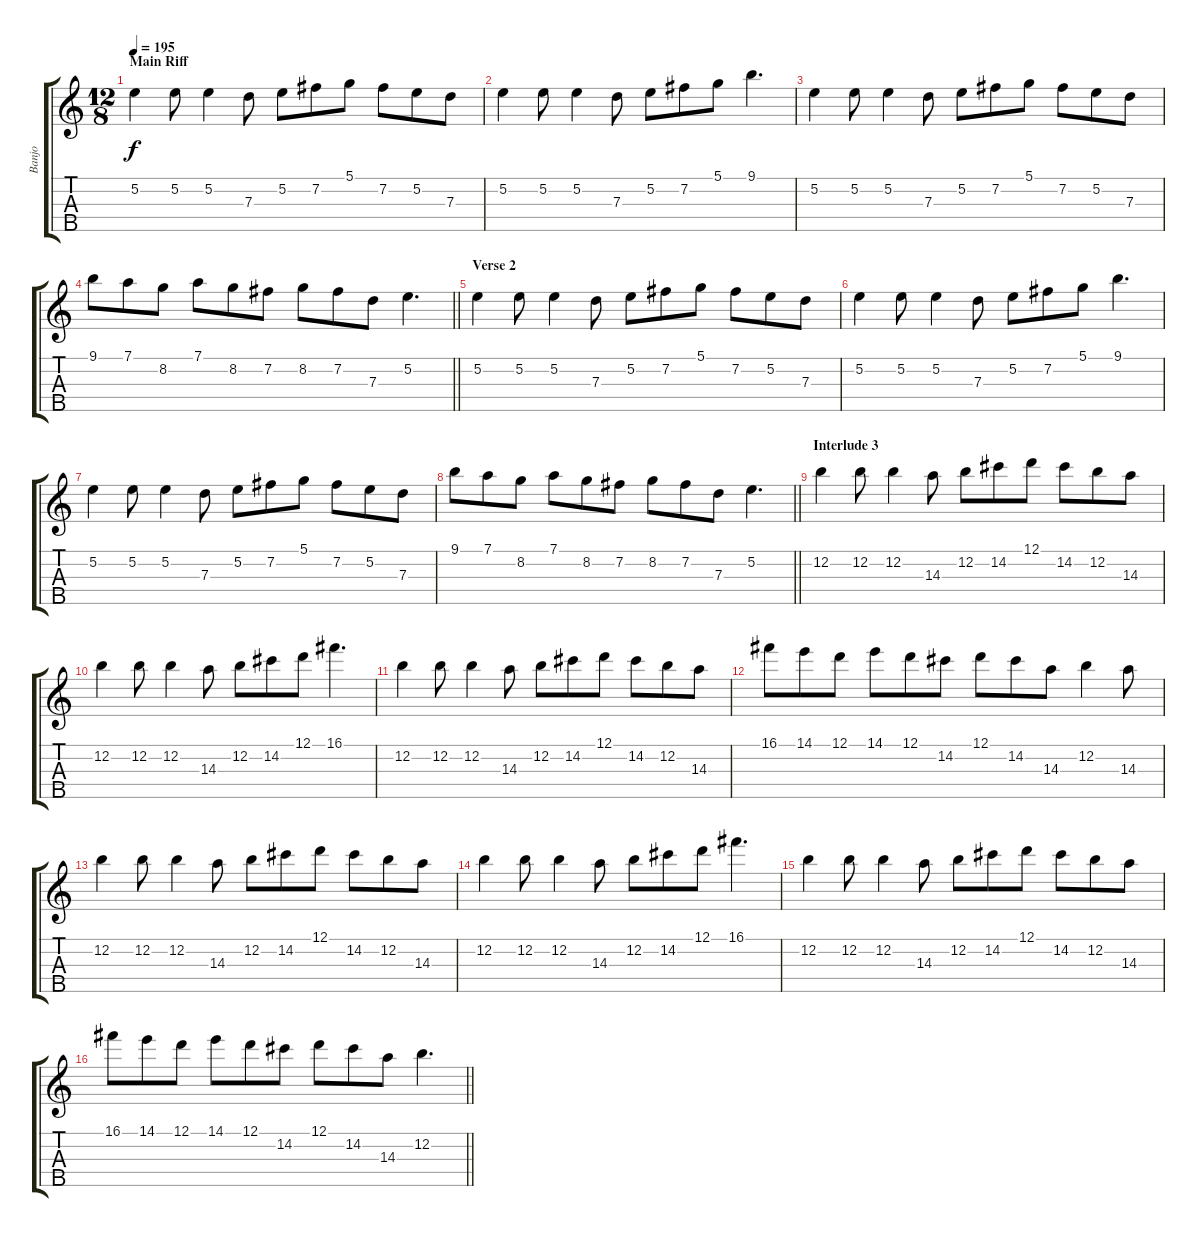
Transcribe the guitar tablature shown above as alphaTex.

\track ("Banjo" "Banjo") {instrument acousticguitarnylon}
\staff {score tabs}
\tuning (D4 B3 G3 C3 G4) {hide}
\ts (12 8)
\section ("" "Main Riff")
\tempo 195
\clef g2
\ks c
5.2.4{dy f} 5.2.8 5.2.4 7.3.8 5.2.8 7.2.8 5.1.8 7.2.8 5.2.8 7.3.8 |
5.2.4 5.2.8 5.2.4 7.3.8 5.2.8 7.2.8 5.1.8 9.1.4{d} |
5.2.4 5.2.8 5.2.4 7.3.8 5.2.8 7.2.8 5.1.8 7.2.8 5.2.8 7.3.8 |
\barLineRight lightlight
9.1.8 7.1.8 8.2.8 7.1.8 8.2.8 7.2.8 8.2.8 7.2.8 7.3.8 5.2.4{d} |
\section ("" "Verse 2")
5.2.4 5.2.8 5.2.4 7.3.8 5.2.8 7.2.8 5.1.8 7.2.8 5.2.8 7.3.8 |
5.2.4 5.2.8 5.2.4 7.3.8 5.2.8 7.2.8 5.1.8 9.1.4{d} |
5.2.4 5.2.8 5.2.4 7.3.8 5.2.8 7.2.8 5.1.8 7.2.8 5.2.8 7.3.8 |
\barLineRight lightlight
9.1.8 7.1.8 8.2.8 7.1.8 8.2.8 7.2.8 8.2.8 7.2.8 7.3.8 5.2.4{d} |
\section ("" "Interlude 3")
12.2.4 12.2.8 12.2.4 14.3.8 12.2.8 14.2.8 12.1.8 14.2.8 12.2.8 14.3.8 |
12.2.4 12.2.8 12.2.4 14.3.8 12.2.8 14.2.8 12.1.8 16.1.4{d} |
12.2.4 12.2.8 12.2.4 14.3.8 12.2.8 14.2.8 12.1.8 14.2.8 12.2.8 14.3.8 |
16.1.8 14.1.8 12.1.8 14.1.8 12.1.8 14.2.8 12.1.8 14.2.8 14.3.8 12.2.4 14.3.8 |
12.2.4 12.2.8 12.2.4 14.3.8 12.2.8 14.2.8 12.1.8 14.2.8 12.2.8 14.3.8 |
12.2.4 12.2.8 12.2.4 14.3.8 12.2.8 14.2.8 12.1.8 16.1.4{d} |
12.2.4 12.2.8 12.2.4 14.3.8 12.2.8 14.2.8 12.1.8 14.2.8 12.2.8 14.3.8 |
\barLineRight lightlight
16.1.8 14.1.8 12.1.8 14.1.8 12.1.8 14.2.8 12.1.8 14.2.8 14.3.8 12.2.4{d}
